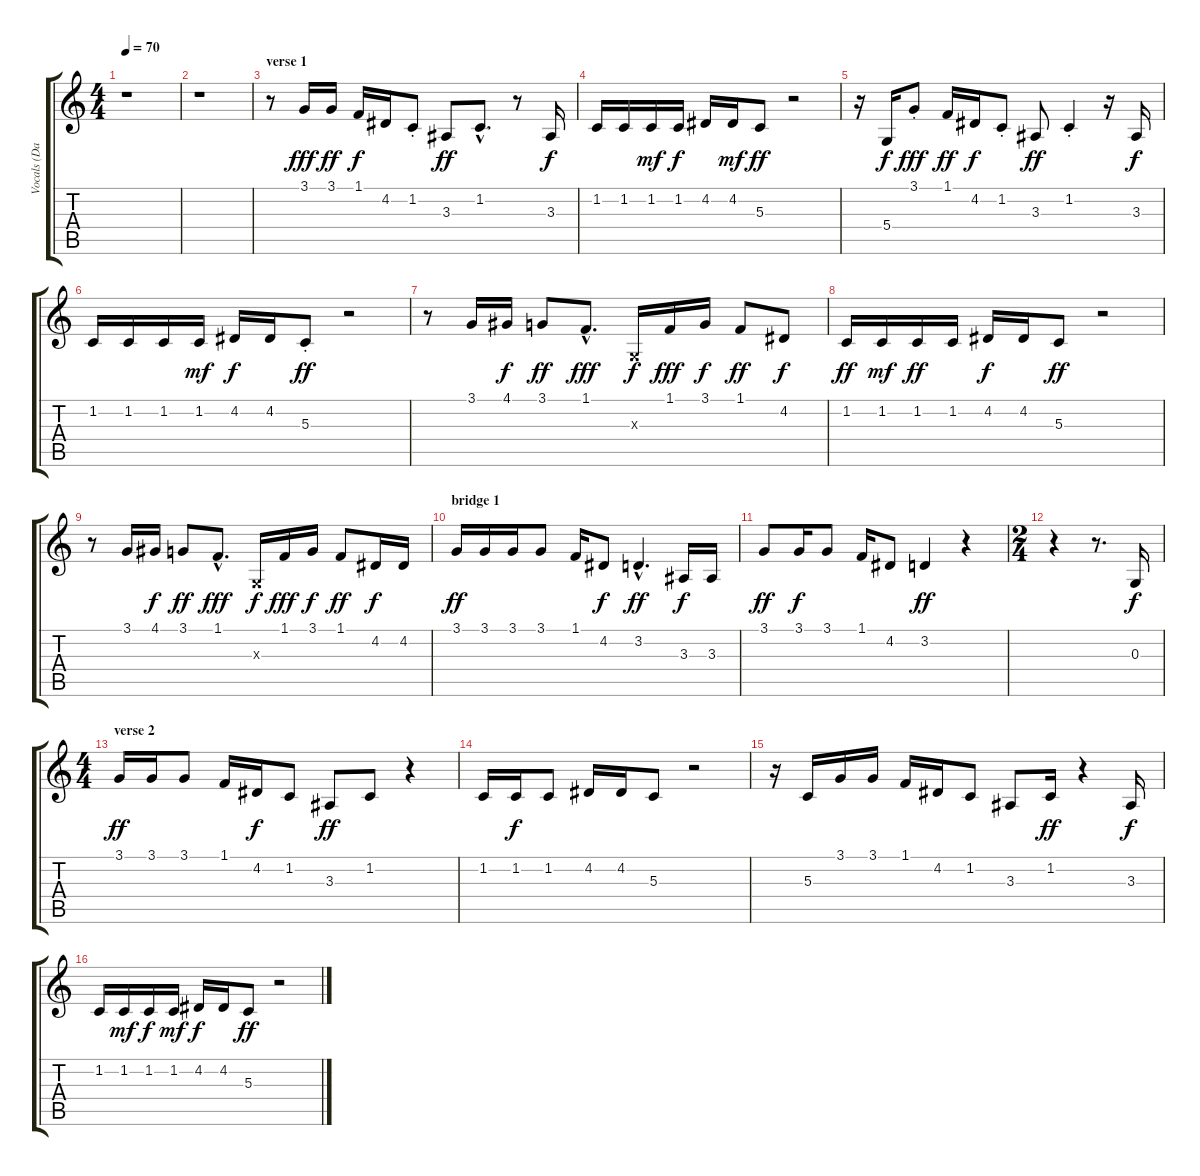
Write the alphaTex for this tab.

\track ("Vocals (Davies)" "Vocals (Da") {instrument lead6voice}
\staff {score tabs}
\tuning (E4 B3 G3 D3 A2 E2) {hide}
\ts (4 4)
\tempo 70
\clef g2
\ks c
r.1{dy fff instrument lead6voice} |
r.1 |
\section ("" "verse 1")
r.8 3.1.16 3.1.16{dy ff} 1.1.16{dy f} 4.2.16 1.2{st}.8 3.3.8{dy ff} 1.2{hac}.8{d} r.8 3.3.16{dy f} |
1.2.16 1.2.16 1.2.16{dy mf} 1.2.16{dy f} 4.2.16 4.2.16{dy mf} 5.3.8{dy ff} r.2 |
r.16 5.4.16{dy f} 3.1{st}.8{dy fff} 1.1.16{dy ff} 4.2.16{dy f} 1.2{st}.8 3.3.8{dy ff} 1.2{st}.4 r.16 3.3.16{dy f} |
1.2.16 1.2.16 1.2.16 1.2.16{dy mf} 4.2.16{dy f} 4.2.16 5.3{st}.8{dy ff} r.2 |
r.8 3.1.16 4.1.16{dy f} 3.1.8{dy ff} 1.1{hac}.8{d dy fff} 0.3{x}.16{dy f} 1.1.16{dy fff} 3.1.16{dy f} 1.1.8{dy ff} 4.2.8{dy f} |
1.2.16{dy ff} 1.2.16{dy mf} 1.2.16{dy ff} 1.2.16 4.2.16{dy f} 4.2.16 5.3.8{dy ff} r.2 |
r.8 3.1.16 4.1.16{dy f} 3.1.8{dy ff} 1.1{hac}.8{d dy fff} 0.3{x}.16{dy f} 1.1.16{dy fff} 3.1.16{dy f} 1.1.8{dy ff} 4.2.16{dy f} 4.2.16 |
\section ("" "bridge 1")
3.1.16{dy ff} 3.1.16 3.1.16 3.1.8 1.1.16 4.2.8{dy f} 3.2{hac}.4{d dy ff} 3.3.16{dy f} 3.3.16 |
3.1.8{dy ff} 3.1.16{dy f} 3.1.8 1.1.16 4.2.8 3.2.4{dy ff} r.4 |
\ts (2 4)
r.4 r.8{d} 0.3.16{dy f} |
\ts (4 4)
\section ("" "verse 2")
3.1.16{dy ff} 3.1.16 3.1.8 1.1.16 4.2.16{dy f} 1.2.8 3.3.8{dy ff} 1.2.8 r.4 |
1.2.16 1.2.16{dy f} 1.2.8 4.2.16 4.2.16 5.3.8 r.2 |
r.16 5.3.16 3.1.16 3.1.16 1.1.16 4.2.16 1.2.8 3.3.8 1.2.16{dy ff} r.4 3.3.16{dy f} |
1.2.16 1.2.16{dy mf} 1.2.16{dy f} 1.2.16{dy mf} 4.2.16{dy f} 4.2.16 5.3.8{dy ff} r.2
